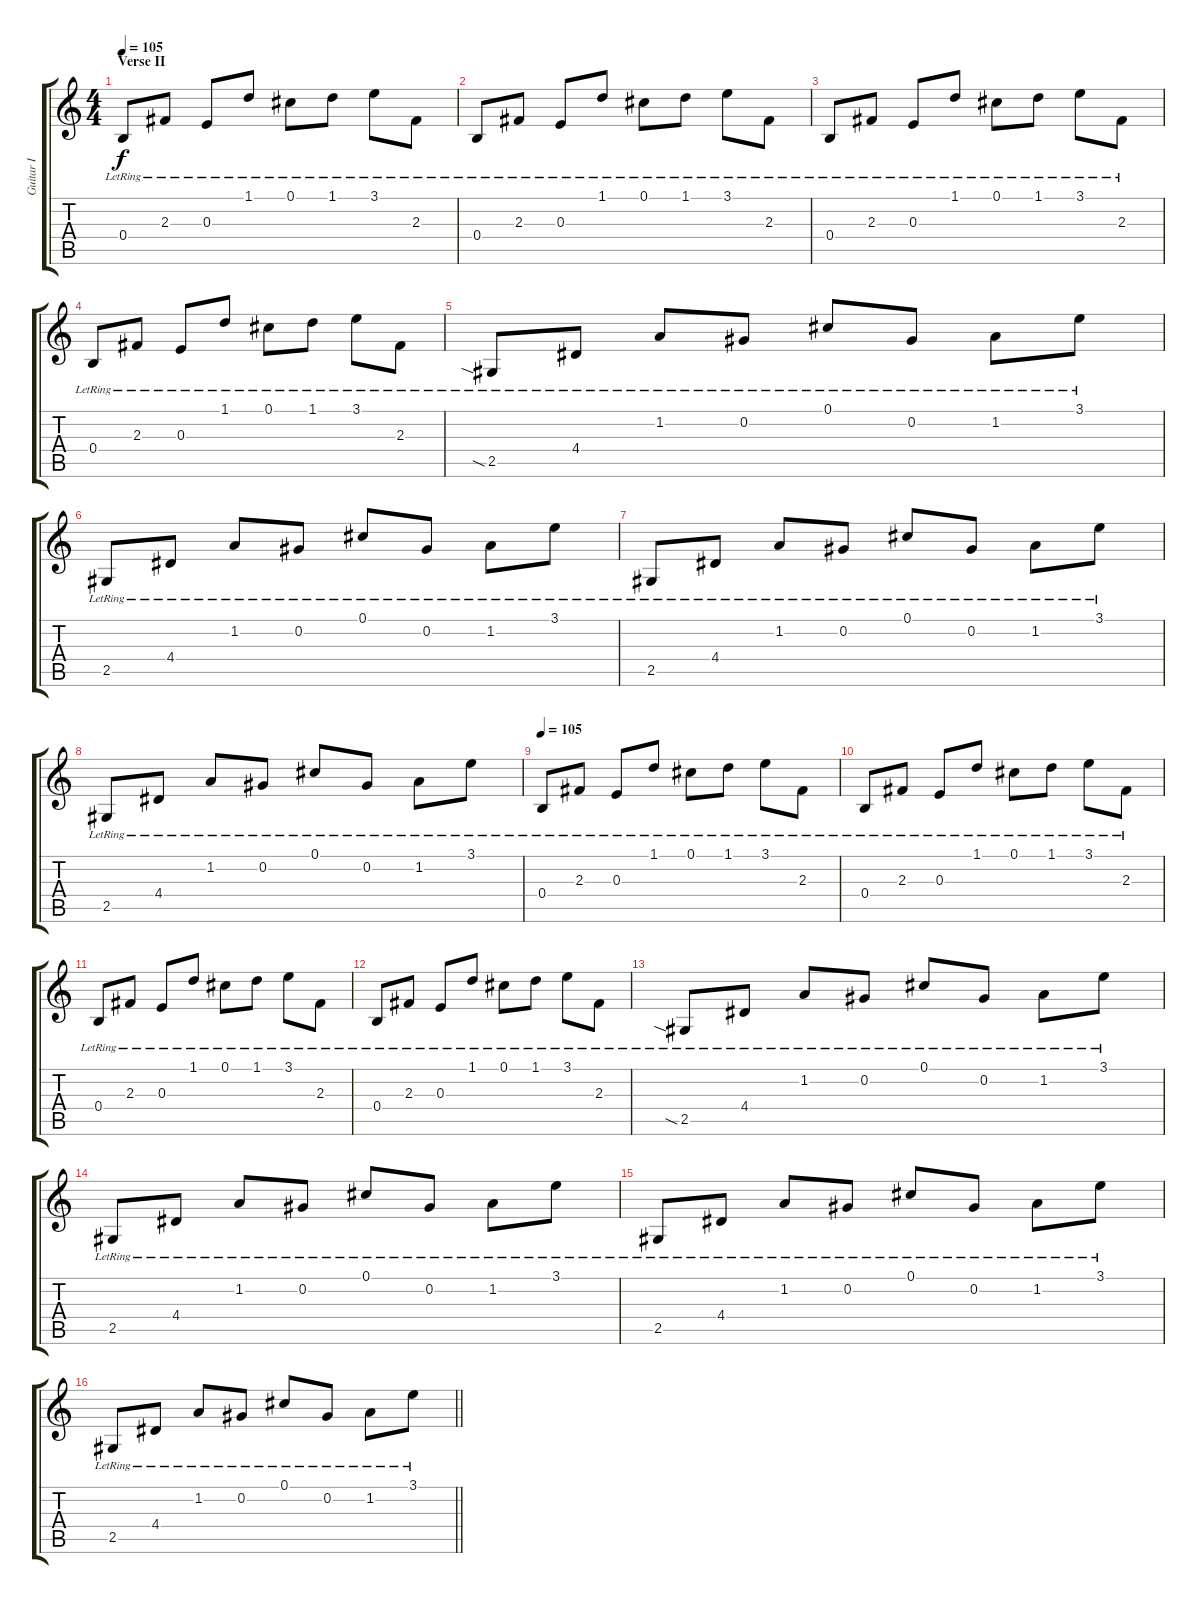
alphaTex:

\track ("Guitar I" "Guitar I") {instrument electricguitarjazz}
\staff {score tabs}
\tuning (Db4 Ab3 E3 B2 Gb2 B1) {hide}
\ts (4 4)
\section ("" "Verse II")
\tempo 105
\clef g2
\ks c
0.4{lr}.8{dy f volume 10 instrument electricguitarjazz} 2.3{lr}.8 0.3{lr}.8 1.1{lr}.8 0.1{lr}.8 1.1{lr}.8 3.1{lr}.8 2.3{lr}.8 |
0.4{lr}.8 2.3{lr}.8 0.3{lr}.8 1.1{lr}.8 0.1{lr}.8 1.1{lr}.8 3.1{lr}.8 2.3{lr}.8 |
0.4{lr}.8 2.3{lr}.8 0.3{lr}.8 1.1{lr}.8 0.1{lr}.8 1.1{lr}.8 3.1{lr}.8 2.3{lr}.8 |
0.4{lr}.8 2.3{lr}.8 0.3{lr}.8 1.1{lr}.8 0.1{lr}.8 1.1{lr}.8 3.1{lr}.8 2.3{lr}.8 |
2.5{sia lr}.8 4.4{lr}.8 1.2{lr}.8 0.2{lr}.8 0.1{lr}.8 0.2{lr}.8 1.2{lr}.8 3.1{lr}.8 |
2.5{lr}.8 4.4{lr}.8 1.2{lr}.8 0.2{lr}.8 0.1{lr}.8 0.2{lr}.8 1.2{lr}.8 3.1{lr}.8 |
2.5{lr}.8 4.4{lr}.8 1.2{lr}.8 0.2{lr}.8 0.1{lr}.8 0.2{lr}.8 1.2{lr}.8 3.1{lr}.8 |
2.5{lr}.8 4.4{lr}.8 1.2{lr}.8 0.2{lr}.8 0.1{lr}.8 0.2{lr}.8 1.2{lr}.8 3.1{lr}.8 |
\tempo 105
0.4{lr}.8{volume 10 instrument electricguitarjazz} 2.3{lr}.8 0.3{lr}.8 1.1{lr}.8 0.1{lr}.8 1.1{lr}.8 3.1{lr}.8 2.3{lr}.8 |
0.4{lr}.8 2.3{lr}.8 0.3{lr}.8 1.1{lr}.8 0.1{lr}.8 1.1{lr}.8 3.1{lr}.8 2.3{lr}.8 |
0.4{lr}.8 2.3{lr}.8 0.3{lr}.8 1.1{lr}.8 0.1{lr}.8 1.1{lr}.8 3.1{lr}.8 2.3{lr}.8 |
0.4{lr}.8 2.3{lr}.8 0.3{lr}.8 1.1{lr}.8 0.1{lr}.8 1.1{lr}.8 3.1{lr}.8 2.3{lr}.8 |
2.5{sia lr}.8 4.4{lr}.8 1.2{lr}.8 0.2{lr}.8 0.1{lr}.8 0.2{lr}.8 1.2{lr}.8 3.1{lr}.8 |
2.5{lr}.8 4.4{lr}.8 1.2{lr}.8 0.2{lr}.8 0.1{lr}.8 0.2{lr}.8 1.2{lr}.8 3.1{lr}.8 |
2.5{lr}.8 4.4{lr}.8 1.2{lr}.8 0.2{lr}.8 0.1{lr}.8 0.2{lr}.8 1.2{lr}.8 3.1{lr}.8 |
\barLineRight lightlight
2.5{lr}.8 4.4{lr}.8 1.2{lr}.8 0.2{lr}.8 0.1{lr}.8 0.2{lr}.8 1.2{lr}.8 3.1{lr}.8
